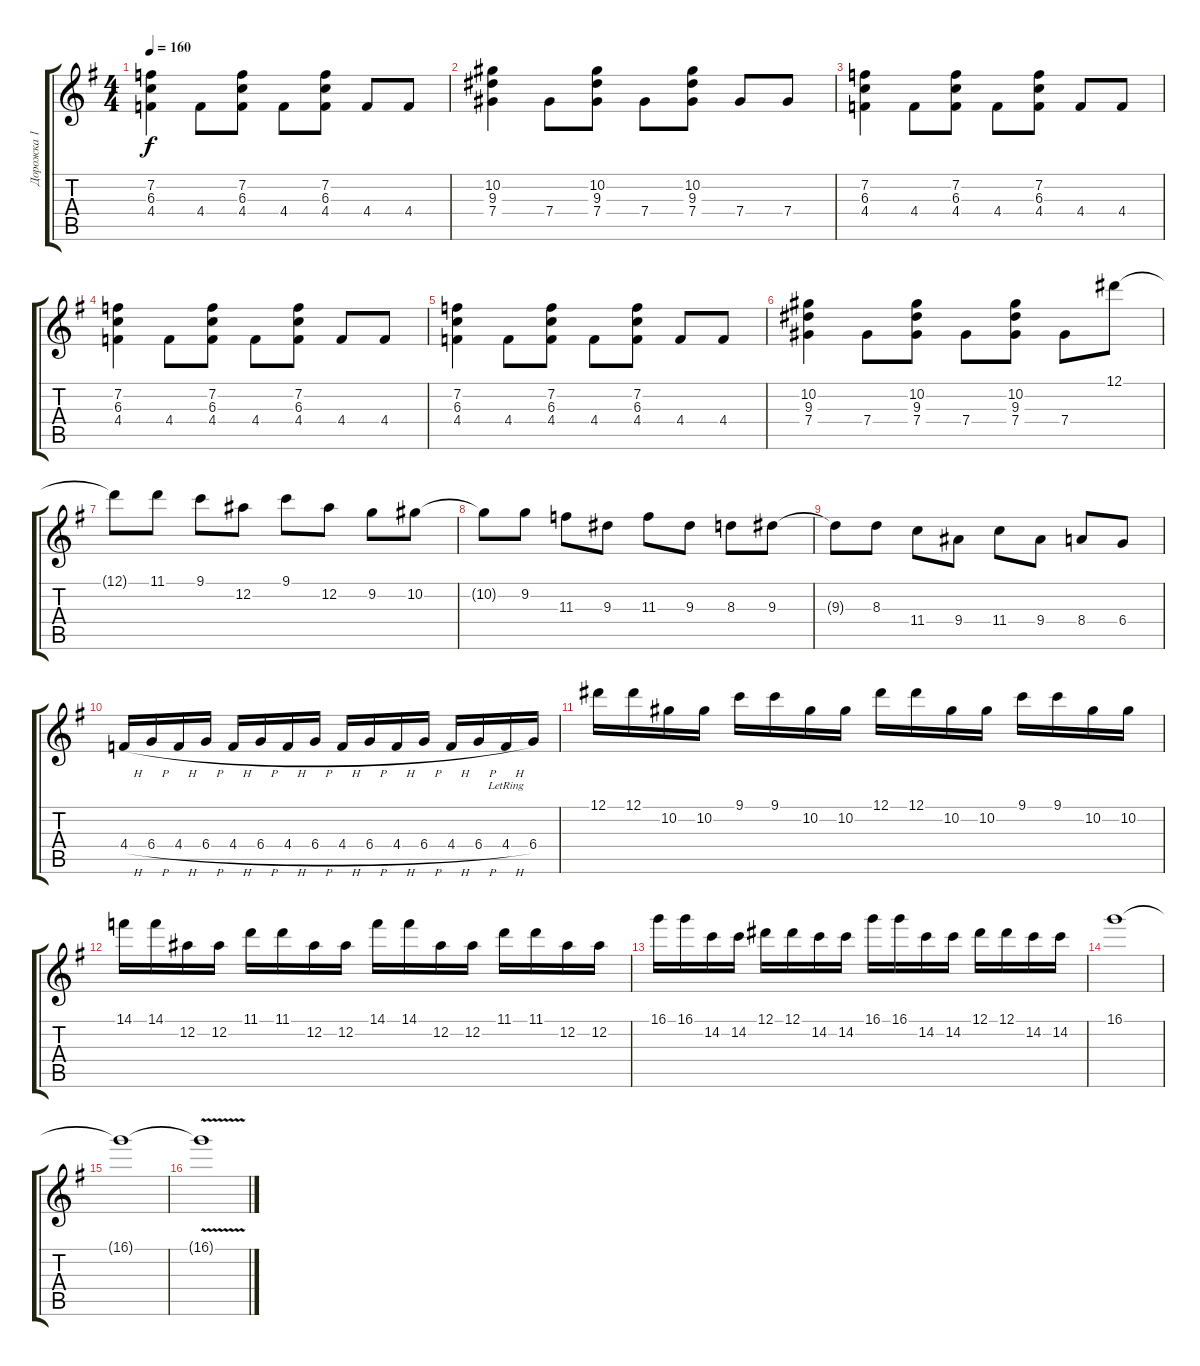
\track ("Дорожка 1" "Дорожка 1") {instrument overdrivenguitar}
\staff {score tabs}
\tuning (Eb4 Bb3 Gb3 Db3 Ab2 Eb2) {hide}
\ts (4 4)
\tempo 160
\clef g2
\ks eminor
(7.2 6.3 4.4).4{dy f} 4.4.8 (7.2 6.3 4.4).8 4.4.8 (7.2 6.3 4.4).8 4.4.8 4.4.8 |
(10.2 9.3 7.4).4 7.4.8 (10.2 9.3 7.4).8 7.4.8 (10.2 9.3 7.4).8 7.4.8 7.4.8 |
(7.2 6.3 4.4).4 4.4.8 (7.2 6.3 4.4).8 4.4.8 (7.2 6.3 4.4).8 4.4.8 4.4.8 |
(7.2 6.3 4.4).4 4.4.8 (7.2 6.3 4.4).8 4.4.8 (7.2 6.3 4.4).8 4.4.8 4.4.8 |
(7.2 6.3 4.4).4 4.4.8 (7.2 6.3 4.4).8 4.4.8 (7.2 6.3 4.4).8 4.4.8 4.4.8 |
(10.2 9.3 7.4).4 7.4.8 (10.2 9.3 7.4).8 7.4.8 (10.2 9.3 7.4).8 7.4.8 12.1.8 |
12.1{t}.8 11.1.8 9.1.8 12.2.8 9.1.8 12.2.8 9.2.8 10.2.8 |
10.2{t}.8 9.2.8 11.3.8 9.3.8 11.3.8 9.3.8 8.3.8 9.3.8 |
9.3{t}.8 8.3.8 11.4.8 9.4.8 11.4.8 9.4.8 8.4.8 6.4.8 |
4.4{h}.16 6.4{h}.16 4.4{h}.16 6.4{h}.16 4.4{h}.16 6.4{h}.16 4.4{h}.16 6.4{h}.16 4.4{h}.16 6.4{h}.16 4.4{h}.16 6.4{h}.16 4.4{h}.16 6.4{h}.16 4.4{h lr}.16 6.4.16 |
12.1.16 12.1.16 10.2.16 10.2.16 9.1.16 9.1.16 10.2.16 10.2.16 12.1.16 12.1.16 10.2.16 10.2.16 9.1.16 9.1.16 10.2.16 10.2.16 |
14.1.16 14.1.16 12.2.16 12.2.16 11.1.16 11.1.16 12.2.16 12.2.16 14.1.16 14.1.16 12.2.16 12.2.16 11.1.16 11.1.16 12.2.16 12.2.16 |
16.1.16 16.1.16 14.2.16 14.2.16 12.1.16 12.1.16 14.2.16 14.2.16 16.1.16 16.1.16 14.2.16 14.2.16 12.1.16 12.1.16 14.2.16 14.2.16 |
16.1.1 |
16.1{t}.1 |
16.1{v t}.1
